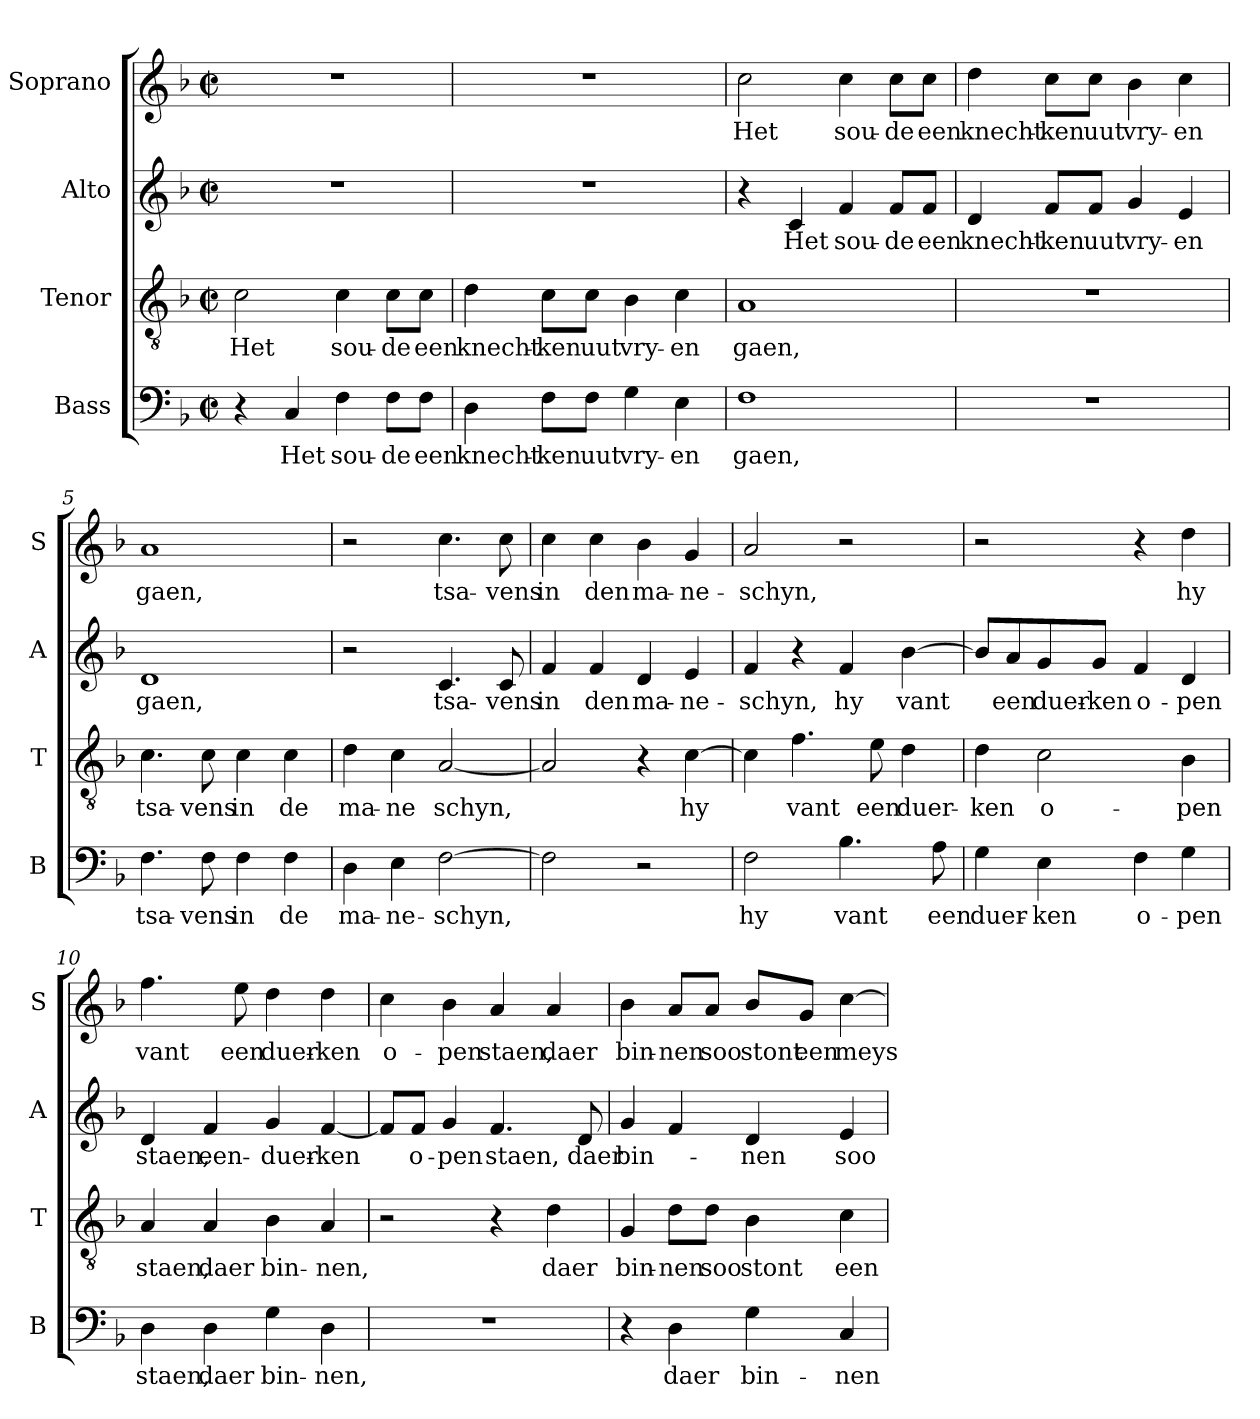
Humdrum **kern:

**kern	**text	**kern	**text	**kern	**text	**kern	**text
*part4	*part4	*part3	*part3	*part2	*part2	*part1	*part1
*staff4	*staff4	*staff3	*staff3	*staff2	*staff2	*staff1	*staff1
*I"Bass	*	*I"Tenor	*	*I"Alto	*	*I"Soprano	*
*I'B	*	*I'T	*	*I'A	*	*I'S	*
*clefF4	*	*clefGv2	*	*clefG2	*	*clefG2	*
*k[b-]	*	*k[b-]	*	*k[b-]	*	*k[b-]	*
*F:	*	*F:	*	*F:	*	*F:	*
*M2/2	*	*M2/2	*	*M2/2	*	*M2/2	*
*met(c|)	*	*met(c|)	*	*met(c|)	*	*met(c|)	*
=1	=1	=1	=1	=1	=1	=1	=1
4r	.	2c\	Het	1r	.	1r	.
4C/	Het	.	.	.	.	.	.
4F\	sou-	4c\	sou-	.	.	.	.
8F\L	-de	8c\L	-de	.	.	.	.
8F\J	een	8c\J	een	.	.	.	.
=2	=2	=2	=2	=2	=2	=2	=2
4D\	knecht-	4d\	knecht-	1r	.	1r	.
8F\L	-ken	8c\L	-ken	.	.	.	.
8F\J	uut	8c\J	uut	.	.	.	.
4G\	vry-	4B-\	vry-	.	.	.	.
4E\	-en	4c\	-en	.	.	.	.
=3	=3	=3	=3	=3	=3	=3	=3
1F	gaen,	1A	gaen,	4r	.	2cc\	Het
.	.	.	.	4c/	Het	.	.
.	.	.	.	4f/	sou-	4cc\	sou-
.	.	.	.	8f/L	-de	8cc\L	-de
.	.	.	.	8f/J	een	8cc\J	een
=4	=4	=4	=4	=4	=4	=4	=4
1r	.	1r	.	4d/	knecht-	4dd\	knecht-
.	.	.	.	8f/L	-ken	8cc\L	-ken
.	.	.	.	8f/J	uut	8cc\J	uut
.	.	.	.	4g/	vry-	4b-\	vry-
.	.	.	.	4e/	-en	4cc\	-en
!!LO:LB:g=z
=5	=5	=5	=5	=5	=5	=5	=5
4.F\	tsa-	4.c\	tsa-	1d	gaen,	1a	gaen,
8F\	-vens	8c\	-vens	.	.	.	.
4F\	in	4c\	in	.	.	.	.
4F\	de	4c\	de	.	.	.	.
=6	=6	=6	=6	=6	=6	=6	=6
4D\	ma-	4d\	ma-	2r	.	2r	.
4E\	-ne-	4c\	-ne	.	.	.	.
[2F\	-schyn,	[2A/	schyn,	4.c/	tsa-	4.cc\	tsa-
.	.	.	.	8c/	-vens	8cc\	-vens
=7	=7	=7	=7	=7	=7	=7	=7
2F\]	.	2A/]	.	4f/	in	4cc\	in
.	.	.	.	4f/	den	4cc\	den
2r	.	4r	.	4d/	ma-	4b-\	ma-
.	.	[4c\	hy	4e/	-ne-	4g/	-ne-
=8	=8	=8	=8	=8	=8	=8	=8
2F\	hy	4c\]	.	4f/	-schyn,	2a/	-schyn,
.	.	4.f\	vant	4r	.	.	.
4.B-\	vant	.	.	4f/	hy	2r	.
.	.	8e\	een	.	.	.	.
.	.	4d\	duer-	[4b-\	vant	.	.
8A\	een	.	.	.	.	.	.
!!LO:LB:g=z
=9	=9	=9	=9	=9	=9	=9	=9
4G\	duer-	4d\	-ken	8b-/L]	.	2r	.
.	.	.	.	8a/	een	.	.
4E\	-ken	2c\	o-	8g/	duer-	.	.
.	.	.	.	8g/J	-ken	.	.
4F\	o-	.	.	4f/	o-	4r	.
4G\	-pen	4B-\	-pen	4d/	-pen	4dd\	hy
=10	=10	=10	=10	=10	=10	=10	=10
4D\	staen,	4A/	staen,	4d/	staen,	4.ff\	vant
4D\	daer	4A/	daer	4f/	een-	.	.
.	.	.	.	.	.	8ee\	een
4G\	bin-	4B-\	bin-	4g/	-duer-	4dd\	duer-
4D\	-nen,	4A/	-nen,	[4f/	-ken	4dd\	-ken
=11	=11	=11	=11	=11	=11	=11	=11
1r	.	2r	.	8f/L]	.	4cc\	o-
.	.	.	.	8f/J	o-	.	.
.	.	.	.	4g/	-pen	4b-\	-pen
.	.	4r	.	4.f/	staen,	4a/	staen,
.	.	4d\	daer	.	.	4a/	daer
.	.	.	.	8d/	daer	.	.
=12	=12	=12	=12	=12	=12	=12	=12
4r	.	4G/	bin-	4g/	bin-	4b-\	bin-
4D\	daer	8d\L	-nen	4f/	.	8a/L	-nen
.	.	8d\J	soo	.	.	8a/J	soo
4G\	bin-	4B-\	stont	4d/	-nen	8b-/L	stont
.	.	.	.	.	.	8g/J	een
4C/	-nen	4c\	een	4e/	soo	[4cc\	meys-
=	=	=	=	=	=	=	=
*-	*-	*-	*-	*-	*-	*-	*-
